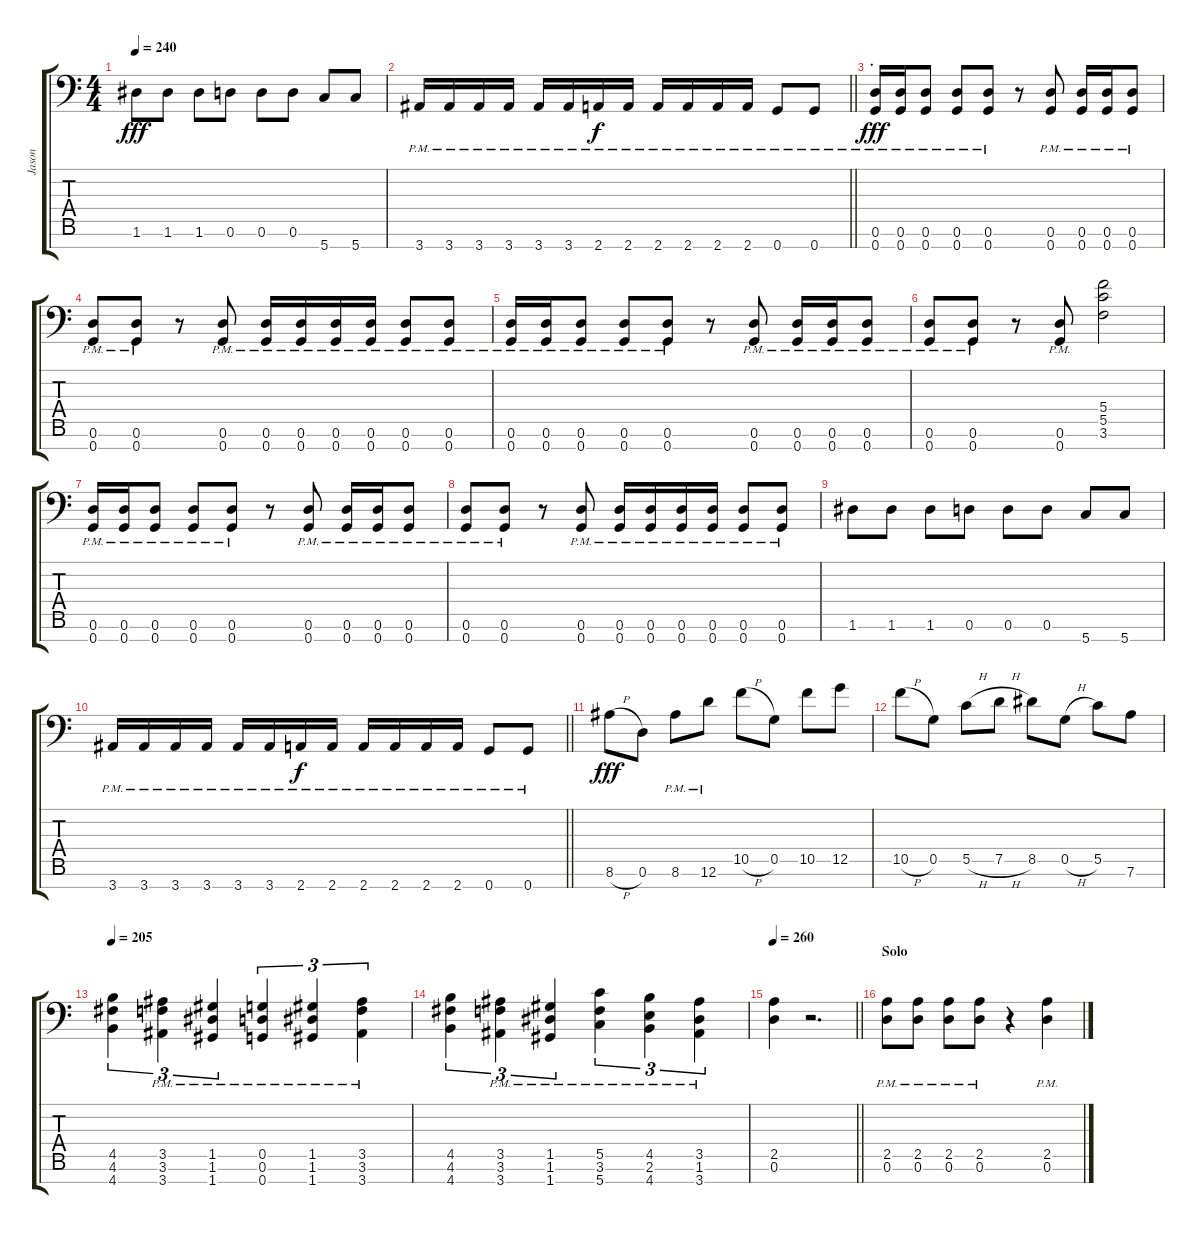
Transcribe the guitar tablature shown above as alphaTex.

\track ("Jason" "Jason") {instrument distortionguitar}
\staff {score tabs}
\tuning (D4 A3 F3 C3 G2 D2 G1) {hide}
\ts (4 4)
\tempo 240
\clef f4
\ks c
1.6.8{dy fff} 1.6.8 1.6.8 0.6.8 0.6.8 0.6.8 5.7.8 5.7.8 |
\barLineRight lightlight
3.7{pm}.16 3.7{pm}.16 3.7{pm}.16 3.7{pm}.16 3.7{pm}.16 3.7{pm}.16 2.7{pm}.16{dy f} 2.7{pm}.16 2.7{pm}.16 2.7{pm}.16 2.7{pm}.16 2.7{pm}.16 0.7{pm}.8 0.7{pm}.8 |
\section ("" ".")
(0.6{pm} 0.7{pm}).16{dy fff} (0.6{pm} 0.7{pm}).16 (0.6{pm} 0.7{pm}).8 (0.6{pm} 0.7{pm}).8 (0.6{pm} 0.7{pm}).8 r.8 (0.6{pm} 0.7{pm}).8 (0.6{pm} 0.7{pm}).16 (0.6{pm} 0.7{pm}).16 (0.6{pm} 0.7{pm}).8 |
(0.6{pm} 0.7{pm}).8 (0.6{pm} 0.7{pm}).8 r.8 (0.6{pm} 0.7{pm}).8 (0.6{pm} 0.7{pm}).16 (0.6{pm} 0.7{pm}).16 (0.6 0.7{pm}).16 (0.6{pm} 0.7{pm}).16 (0.6{pm} 0.7{pm}).8 (0.6{pm} 0.7{pm}).8 |
(0.6{pm} 0.7{pm}).16 (0.6{pm} 0.7{pm}).16 (0.6{pm} 0.7{pm}).8 (0.6{pm} 0.7{pm}).8 (0.6{pm} 0.7{pm}).8 r.8 (0.6{pm} 0.7{pm}).8 (0.6{pm} 0.7{pm}).16 (0.6{pm} 0.7{pm}).16 (0.6{pm} 0.7{pm}).8 |
(0.6{pm} 0.7{pm}).8 (0.6{pm} 0.7{pm}).8 r.8 (0.6{pm} 0.7{pm}).8 (5.4 5.5 3.6).2 |
(0.6{pm} 0.7{pm}).16 (0.6{pm} 0.7{pm}).16 (0.6{pm} 0.7{pm}).8 (0.6{pm} 0.7{pm}).8 (0.6{pm} 0.7{pm}).8 r.8 (0.6{pm} 0.7{pm}).8 (0.6{pm} 0.7{pm}).16 (0.6{pm} 0.7{pm}).16 (0.6{pm} 0.7{pm}).8 |
(0.6{pm} 0.7{pm}).8 (0.6{pm} 0.7{pm}).8 r.8 (0.6{pm} 0.7{pm}).8 (0.6{pm} 0.7{pm}).16 (0.6{pm} 0.7{pm}).16 (0.6 0.7{pm}).16 (0.6{pm} 0.7{pm}).16 (0.6{pm} 0.7{pm}).8 (0.6{pm} 0.7{pm}).8 |
1.6.8 1.6.8 1.6.8 0.6.8 0.6.8 0.6.8 5.7.8 5.7.8 |
\barLineRight lightlight
3.7{pm}.16 3.7{pm}.16 3.7{pm}.16 3.7{pm}.16 3.7{pm}.16 3.7{pm}.16 2.7{pm}.16{dy f} 2.7{pm}.16 2.7{pm}.16 2.7{pm}.16 2.7{pm}.16 2.7{pm}.16 0.7{pm}.8 0.7{pm}.8 |
8.6{h}.8{dy fff} 0.6.8 8.6{pm}.8 12.6{pm}.8 10.5{h}.8 0.5.8 10.5.8 12.5.8 |
10.5{h}.8 0.5.8 5.5{h}.8 7.5{h}.8 8.5.8 0.5{h}.8 5.5.8 7.6.8 |
\tempo 205
(4.5 4.6 4.7).4{tu (3 2)} (3.5{pm} 3.6{pm} 3.7{pm}).4{tu (3 2)} (1.5{pm} 1.6{pm} 1.7{pm}).4{tu (3 2)} (0.5{pm} 0.6{pm} 0.7{pm}).4{tu (3 2)} (1.5{pm} 1.6{pm} 1.7{pm}).4{tu (3 2)} (3.5{pm} 3.6{pm} 3.7{pm}).4{tu (3 2)} |
(4.5 4.6 4.7).4{tu (3 2)} (3.5{pm} 3.6{pm} 3.7{pm}).4{tu (3 2)} (1.5{pm} 1.6{pm} 1.7{pm}).4{tu (3 2)} (5.5{pm} 3.6{pm} 5.7{pm}).4{tu (3 2)} (4.5{pm} 2.6{pm} 4.7{pm}).4{tu (3 2)} (3.5{pm} 1.6{pm} 3.7{pm}).4{tu (3 2)} |
\tempo 260
\barLineRight lightlight
(2.5 0.6).4 r.2{d} |
\section ("" "Solo")
(2.5{pm} 0.6{pm}).8 (2.5{pm} 0.6{pm}).8 (2.5{pm} 0.6{pm}).8 (2.5{pm} 0.6{pm}).8 r.4 (2.5{pm} 0.6{pm}).4
